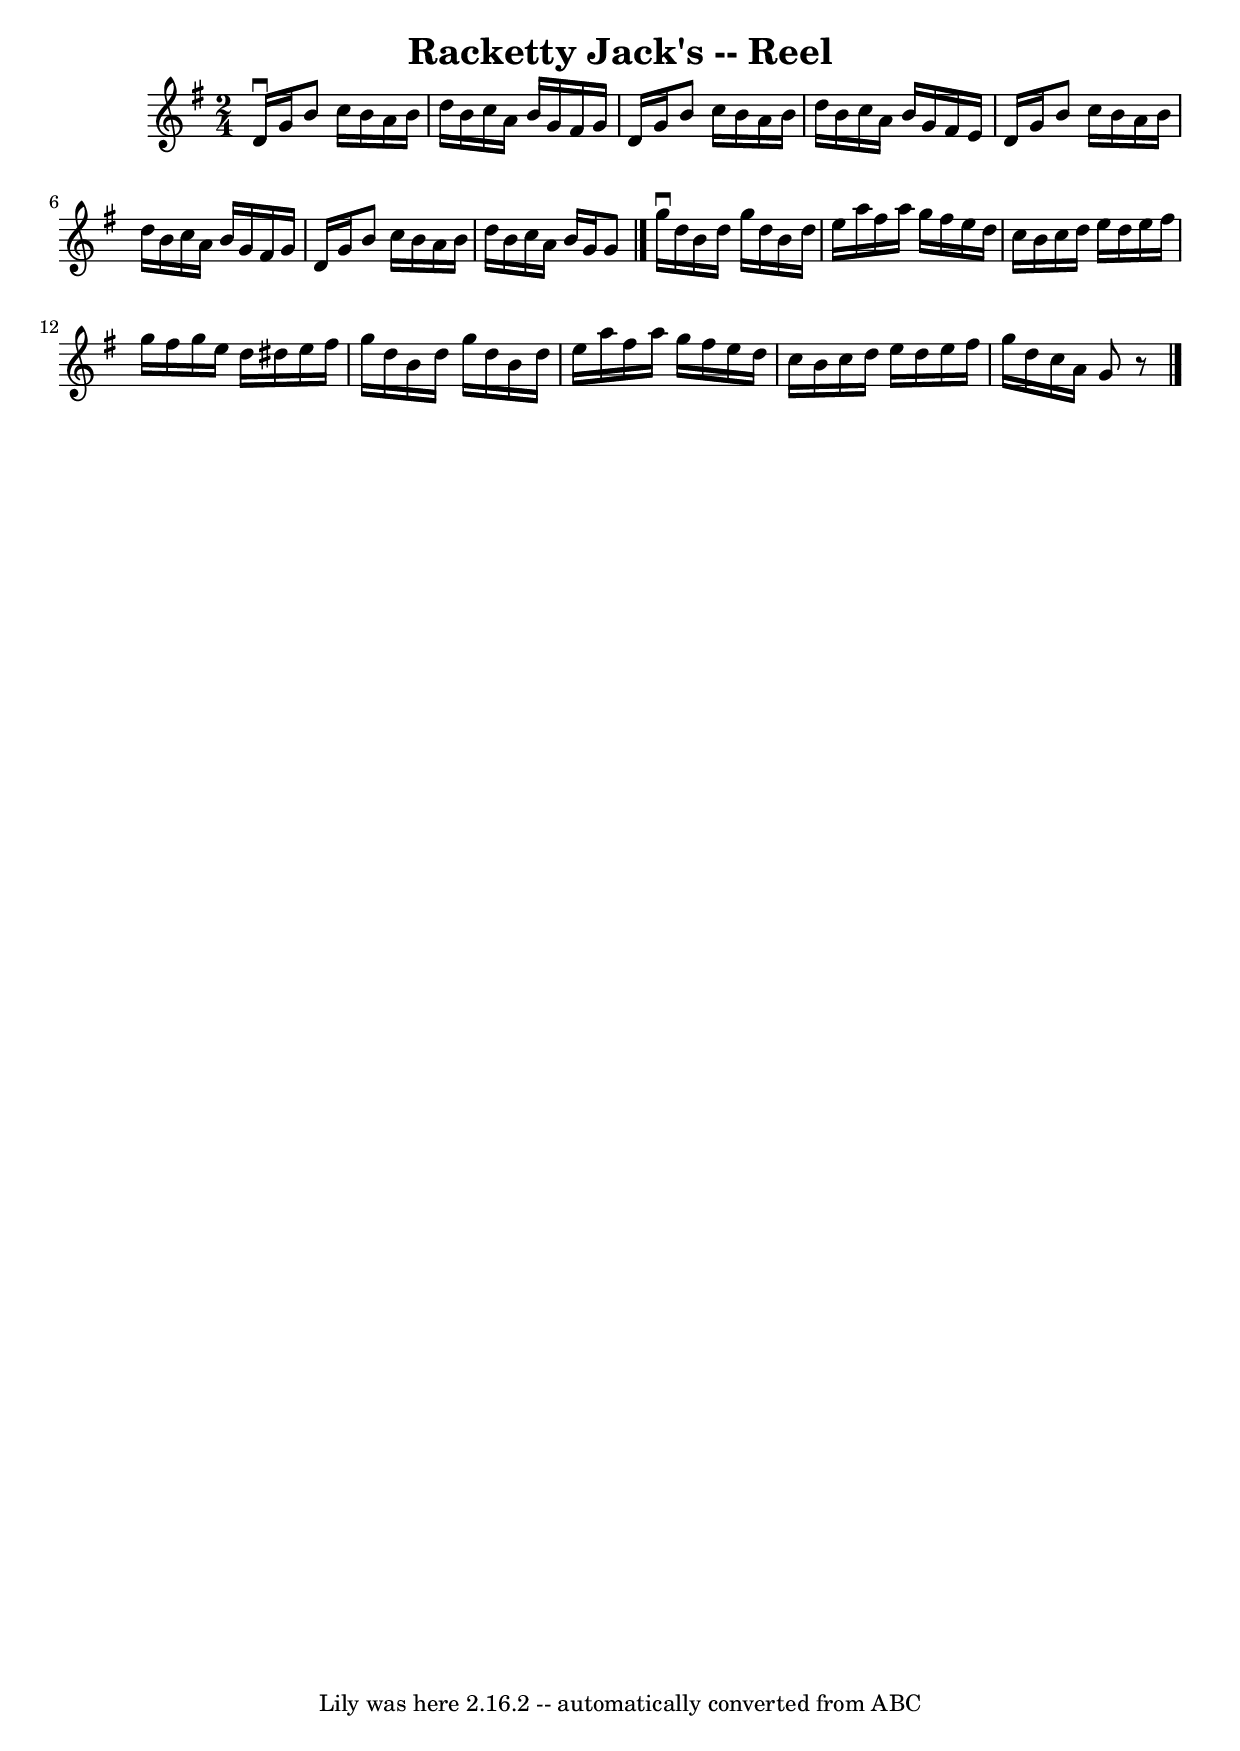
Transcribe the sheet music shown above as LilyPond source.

\version "2.16.2"
\include "Mammoth.ily"
\header {
  %% book = "Ryan's Mammoth Collection"
  crossRefNumber = "1"
  footnotes = "\\\\300"
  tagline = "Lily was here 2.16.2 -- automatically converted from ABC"
  title = "Racketty Jack's -- Reel"

}
voicedefault =  {


  \time 2/4 
  \key g \major
 d'16^\downbow g'16 b'8 c''16 b'16 a'16 
  b'16    |
  d''16 b'16 c''16 a'16 b'16 g'16 fis'16  
  g'16    |
  d'16 g'16 b'8 c''16 b'16 a'16 b'16    
  |
  d''16 b'16 c''16 a'16 b'16 g'16 fis'16 e'16    
  |
  d'16 g'16 b'8 c''16 b'16 a'16 b'16    |
  
  d''16 b'16 c''16 a'16 b'16 g'16 fis'16 g'16    |
  
  d'16 g'16 b'8 c''16 b'16 a'16 b'16    |
  d''16    
  b'16 c''16 a'16 b'16 g'16 g'8    \bar "|."     \bar "|." g''16 
  ^\downbow d''16 b'16 d''16 g''16 d''16 b'16 d''16    
  |
  e''16 a''16 fis''16 a''16 g''16 fis''16 e''16    
  d''16    |
  c''16 b'16 c''16 d''16 e''16 d''16 e''16  
  fis''16    |
  g''16 fis''16 g''16 e''16 d''16 dis''16  
  e''16 fis''16    |
  g''16 d''16 b'16 d''16 g''16    
  d''16 b'16 d''16    |
  e''16 a''16 fis''16 a''16    
  g''16 fis''16 e''16 d''16    |
  c''16 b'16 c''16    
  d''16 e''16 d''16 e''16 fis''16    |
  g''16 d''16    
  c''16 a'16 g'8    r8   \bar "|."   

}

\score{
  <<

    \context Staff="default"
    {
      \voicedefault 
      
    }

  >>
  \layout {
    
  }
  \midi {
  }

}
